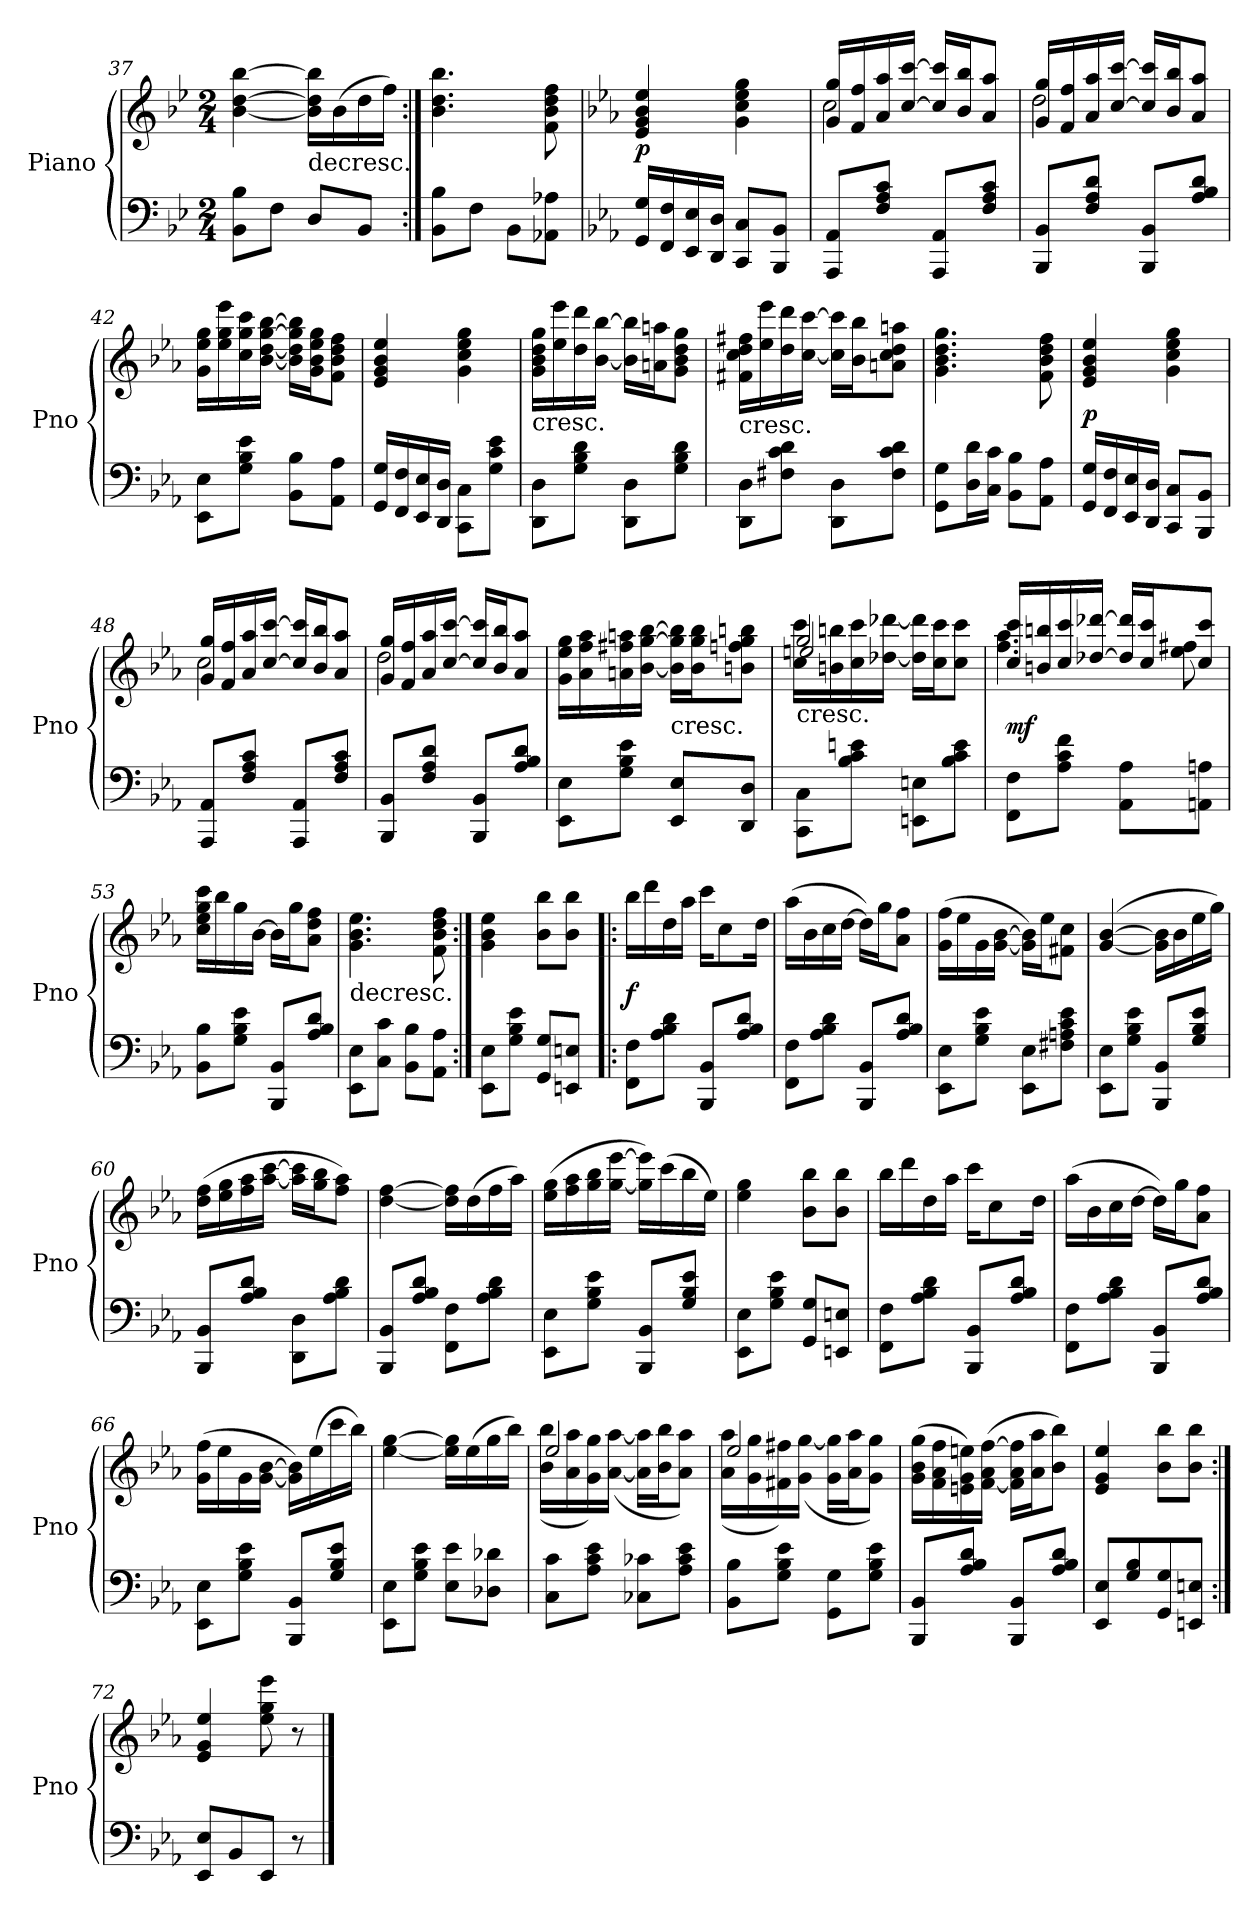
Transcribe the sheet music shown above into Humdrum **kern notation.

**kern	**kern	**dynam
*part1	*part1	*part1
*staff2	*staff1	*staff1/2
*I"Piano	*	*
*I'Pno	*	*
*clefF4	*clefG2	*
*k[b-e-]	*k[b-e-]	*
*M2/4	*M2/4	*
=37	=37	=37
8BB- 8B-L	[4b- [4dd [4bb-	.
8FJ	.	.
!	!LO:TX:c:t=decresc.	!
8DL	16b-] 16dd] 16bb-]LL	.
.	(16b-	.
8BB-J	16dd	.
.	16ffJJ)	.
=38:|!	=38:|!	=38:|!
8BB- 8B-L	4.b- 4.dd 4.bb-	.
8FJ	.	.
8BB-L	.	.
8AA-X 8A-XJ	8f 8b- 8dd 8ff	.
=39	=39	=39
*k[b-e-a-]	*k[b-e-a-]	*
16GG 16GLL	4e- 4g 4b- 4ee-	p
16FF 16F	.	.
16EE- 16E-	.	.
16DD 16DJJ	.	.
8CC 8CL	4g 4cc 4ee- 4gg	.
8BBB- 8BB-J	.	.
=40	=40	=40
*	*^	*
8AAA- 8AA-L	16g 16ggLL	2cc	.
.	16f 16ff	.	.
8F 8A- 8cJ	16a- 16aa-	.	.
.	[16cc [16cccJJ	.	.
8AAA- 8AA-L	16cc] 16ccc]LL	.	.
.	16b- 16bb-J	.	.
8F 8A- 8cJ	8a- 8aa-J	.	.
=41	=41	=41	=41
8BBB- 8BB-L	16g 16ggLL	2dd	.
.	16f 16ff	.	.
8F 8A- 8dJ	16a- 16aa-	.	.
.	[16cc [16cccJJ	.	.
8BBB- 8BB-L	16cc] 16ccc]LL	.	.
.	16b- 16bb-J	.	.
8A- 8B- 8dJ	8a- 8aa-J	.	.
*	*v	*v	*
=42	=42	=42
8EE- 8E-L	16g 16ee- 16ggLL	.
.	16ee- 16gg 16eee-	.
8G 8B- 8e-J	16cc 16gg 16ccc	.
.	[16b- [16dd [16gg [16bb-JJ	.
8BB- 8B-L	16b-] 16dd] 16gg] 16bb-]LL	.
.	16g 16b- 16ee- 16ggJ	.
8AA- 8A-J	8f 8b- 8dd 8ffJ	.
=43	=43	=43
16GG 16GLL	4e- 4g 4b- 4ee-	.
16FF 16F	.	.
16EE- 16E-	.	.
16DD 16DJJ	.	.
8CC 8CL	4g 4cc 4ee- 4gg	.
8G 8c 8e-J	.	.
=44	=44	=44
!	!LO:TX:c:t=cresc.	!
8DD 8DL	16g 16b- 16dd 16ggLL	.
.	16ee- 16eee-	.
8G 8B- 8dJ	16dd 16ddd	.
.	[16b- [16bb-JJ	.
8DD 8DL	16b-] 16bb-]LL	.
.	16an 16aanJ	.
8G 8B- 8dJ	8g 8b- 8dd 8ggJ	.
=45	=45	=45
!	!LO:TX:c:t=cresc.	!
8DD 8DL	16f#X 16cc 16dd 16ff#XLL	.
.	16ee- 16eee-	.
8F#X 8c 8dJ	16dd 16ddd	.
.	[16cc [16cccJJ	.
8DD 8DL	16cc] 16ccc]LL	.
.	16b- 16bb-J	.
8F# 8c 8dJ	8an 8cc 8dd 8aanJ	.
=46	=46	=46
8GG 8GL	4.g 4.b- 4.dd 4.gg	.
16D 16dL	.	.
16C 16cJJ	.	.
8BB- 8B-L	.	.
8AA- 8A-J	8f 8b- 8dd 8ff	.
=47	=47	=47
16GG 16GLL	4e- 4g 4b- 4ee-	p
16FF 16F	.	.
16EE- 16E-	.	.
16DD 16DJJ	.	.
8CC 8CL	4g 4cc 4ee- 4gg	.
8BBB- 8BB-J	.	.
=48	=48	=48
*	*^	*
8AAA- 8AA-L	16g 16ggLL	2cc	.
.	16f 16ff	.	.
8F 8A- 8cJ	16a- 16aa-	.	.
.	[16cc [16cccJJ	.	.
8AAA- 8AA-L	16cc] 16ccc]LL	.	.
.	16b- 16bb-J	.	.
8F 8A- 8cJ	8a- 8aa-J	.	.
=49	=49	=49	=49
8BBB- 8BB-L	16g 16ggLL	2dd	.
.	16f 16ff	.	.
8F 8A- 8dJ	16a- 16aa-	.	.
.	[16cc [16cccJJ	.	.
8BBB- 8BB-L	16cc] 16ccc]LL	.	.
.	16b- 16bb-J	.	.
8A- 8B- 8dJ	8a- 8aa-J	.	.
*	*v	*v	*
=50	=50	=50
8EE- 8E-L	16g 16ee- 16ggLL	.
.	16a- 16ff 16aa-	.
8G 8B- 8e-J	16an 16ff#X 16aan	.
.	[16b- [16gg [16bb-JJ	.
!	!LO:TX:c:t=cresc.	!
8EE- 8E-L	16b-] 16gg] 16bb-]LL	.
.	16b- 16gg 16bb-J	.
8DD 8DJ	8bn 8ffn 8gg 8bbnJ	.
=51	=51	=51
*	*^	*
*	*	*^	*
!	!LO:TX:c:t=cresc.	!	!	!
8CC 8CL	2gg	16cc 16cccLL	2een	.
.	.	16bn 16bbn	.	.
8B- 8c 8enJ	.	16cc 16ccc	.	.
.	.	[16dd-X [16ddd-XJJ	.	.
8EEn 8EnL	.	16dd-] 16ddd-]LL	.	.
.	.	16cc 16cccJ	.	.
8B- 8c 8eJ	.	8cc 8cccJ	.	.
*	*	*v	*v	*
=52	=52	=52	=52
8FF 8FL	16cc 16cccLL	4.ff 4.aa-	mf
.	16bn 16bbn	.	.
8A- 8c 8fJ	16cc 16ccc	.	.
.	[16dd-X [16ddd-XJJ	.	.
8AA- 8A-L	16dd-] 16ddd-]LL	.	.
.	16cc 16cccJ	.	.
8AAn 8AnJ	8cc 8cccJ	8ee- 8ff#X	.
*	*v	*v	*
=53	=53	=53
8BB- 8B-L	16cc 16ee- 16gg 16cccLL	.
.	16bb-	.
8G 8B- 8e-J	16gg	.
.	[16b-JJ	.
8BBB- 8BB-L	16b-LL]	.
.	16ggJ	.
8A- 8B- 8dJ	8a- 8dd 8ffJ	.
=54	=54	=54
!	!LO:TX:c:t=decresc.	!
8EE- 8E-L	4.g 4.b- 4.ee-	.
8C 8cJ	.	.
8BB- 8B-L	.	.
8AA- 8A-J	8f 8b- 8dd 8ff	.
=55:|!	=55:|!	=55:|!
8EE- 8E-L	4g 4b- 4ee-	.
8G 8B- 8e-J	.	.
8GG 8GL	8b- 8bb-L	.
8EEn 8EnJ	8b- 8bb-J	.
=56!|:	=56!|:	=56!|:
8FF 8FL	16bb-LL	f
.	16ddd	.
8A- 8B- 8dJ	16dd	.
.	16aa-JJ	.
8BBB- 8BB-L	16cccKL	.
.	8cc	.
8A- 8B- 8dJ	.	.
.	16ddJk	.
=57	=57	=57
8FF 8FL	(16aa-LL	.
.	16b-	.
8A- 8B- 8dJ	16cc	.
.	[16ddJJ	.
8BBB- 8BB-L	16ddLL])	.
.	16ggJ	.
8A- 8B- 8dJ	8a- 8ffJ	.
=58	=58	=58
8EE- 8E-L	(16g 16ffLL	.
.	16ee-	.
8G 8B- 8e-J	16g	.
.	[16g [16b-JJ	.
8EE- 8E-L	16g] 16b-]LL)	.
.	16ee-J	.
8F#X 8An 8c 8e-J	8f#X 8ccJ	.
=59	=59	=59
8EE- 8E-L	([4g [4b-	.
8G 8B- 8e-J	.	.
8BBB- 8BB-L	16g] 16b-]LL	.
.	16b-	.
8G 8B- 8e-J	16ee-	.
.	16ggJJ)	.
=60	=60	=60
8BBB- 8BB-L	(16dd 16ffLL	.
.	16ee- 16gg	.
8A- 8B- 8dJ	16ff 16aa-	.
.	[16aa- [16cccJJ	.
8DD 8DL	16aa-] 16ccc]LL	.
.	16gg 16bb-J	.
8A- 8B- 8dJ	8ff 8aa-J)	.
=61	=61	=61
8BBB- 8BB-L	[4dd [4ff	.
8A- 8B- 8dJ	.	.
8FF 8FL	16dd] 16ff]LL	.
.	(16dd	.
8A- 8B- 8dJ	16ff	.
.	16aa-JJ)	.
=62	=62	=62
8EE- 8E-L	(16ee- 16ggLL	.
.	16ff 16aa-	.
8G 8B- 8e-J	16gg 16bb-	.
.	[16gg [16eee-JJ	.
8BBB- 8BB-L	16gg] 16eee-]LL)	.
.	(16ccc	.
8G 8B- 8e-J	16bb-	.
.	16ee-JJ)	.
=63	=63	=63
8EE- 8E-L	4ee- 4gg	.
8G 8B- 8e-J	.	.
8GG 8GL	8b- 8bb-L	.
8EEn 8EnJ	8b- 8bb-J	.
=64	=64	=64
8FF 8FL	16bb-LL	.
.	16ddd	.
8A- 8B- 8dJ	16dd	.
.	16aa-JJ	.
8BBB- 8BB-L	16cccKL	.
.	8cc	.
8A- 8B- 8dJ	.	.
.	16ddJk	.
=65	=65	=65
8FF 8FL	(16aa-LL	.
.	16b-	.
8A- 8B- 8dJ	16cc	.
.	[16ddJJ	.
8BBB- 8BB-L	16ddLL])	.
.	16ggJ	.
8A- 8B- 8dJ	8a- 8ffJ	.
=66	=66	=66
8EE- 8E-L	(16g 16ffLL	.
.	16ee-	.
8G 8B- 8e-J	16g	.
.	[16g [16b-JJ	.
8BBB- 8BB-L	16g] 16b-]LL)	.
.	(16ee-	.
8G 8B- 8e-J	16ccc	.
.	16bb-JJ)	.
=67	=67	=67
8EE- 8E-L	[4ee- [4gg	.
8G 8B- 8e-J	.	.
8E- 8e-L	16ee-] 16gg]LL	.
.	(16ee-	.
8D-X 8d-XJ	16gg	.
.	16bb-JJ)	.
=68	=68	=68
*	*^	*
8C 8cL	2ee-	(16b- 16bb-LL	.
.	.	16a- 16aa-	.
8A- 8c 8e-J	.	16g 16gg)	.
.	.	([16a- [16aa-JJ	.
8C-X 8c-XL	.	16a-] 16aa-]LL	.
.	.	16b- 16bb-J	.
8A- 8c- 8e-J	.	8a- 8aa-J)	.
=69	=69	=69	=69
8BB- 8B-L	2ee-	(16a- 16aa-LL	.
.	.	16g 16gg	.
8G 8B- 8e-J	.	16f#X 16ff#X)	.
.	.	(16g [16ggJJ	.
8GG 8GL	.	16g 16gg]LL	.
.	.	16a- 16aa-J	.
8G 8B- 8e-J	.	8g 8ggJ)	.
*	*v	*v	*
=70	=70	=70
8BBB- 8BB-L	(16g 16b- 16ggLL	.
.	16f 16a- 16ff	.
8A- 8B- 8dJ	16en 16g 16een)	.
.	([16f 16a- [16ffJJ	.
8BBB- 8BB-L	16f] 16a- 16ff]LL	.
.	16a- 16aa-J	.
8A- 8B- 8dJ	8b- 8bb-J)	.
=71	=71	=71
8EE- 8E-L	4e- 4g 4ee-	.
8G 8B-	.	.
8GG 8G	8b- 8bb-L	.
8EEn 8EnJ	8b- 8bb-J	.
=72:|!	=72:|!	=72:|!
8EE- 8E-L	4e- 4g 4ee-	.
8BB-	.	.
8EE-J	8ee- 8gg 8eee-	.
8r	8r	.
==	==	==
*-	*-	*-
